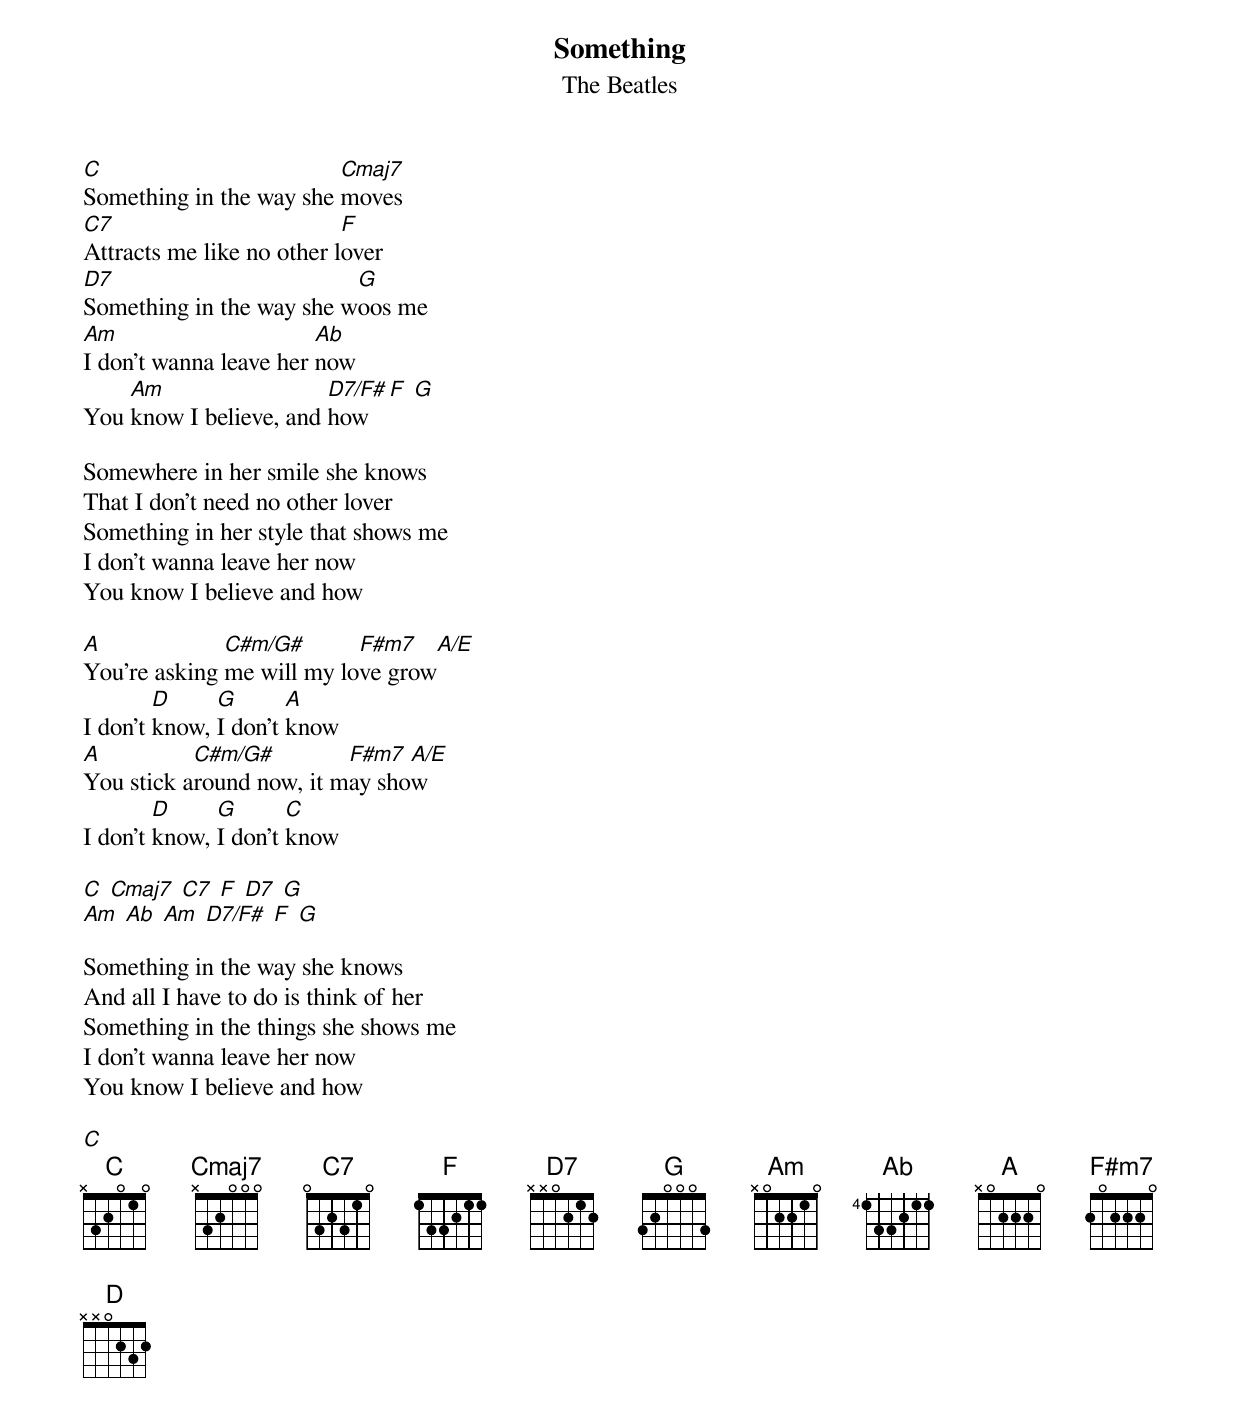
{t:Something}
{st:The Beatles}
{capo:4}

[C]Something in the way she [Cmaj7]moves
[C7]Attracts me like no other l[F]over
[D7]Something in the way she w[G]oos me
[Am]I don't wanna leave her [Ab]now
You [Am]know I believe, and [D7/F#]how [F] [G]

Somewhere in her smile she knows
That I don't need no other lover
Something in her style that shows me
I don't wanna leave her now
You know I believe and how

[A]You're asking [C#m/G#]me will my lo[F#m7]ve grow[A/E]
I don't [D]know, [G]I don't [A]know
[A]You stick a[C#m/G#]round now, it m[F#m7]ay sho[A/E]w
I don't [D]know, [G]I don't [C]know

[C] [Cmaj7] [C7] [F] [D7] [G]
[Am] [Ab] [Am] [D7/F#] [F] [G]

Something in the way she knows
And all I have to do is think of her
Something in the things she shows me
I don't wanna leave her now
You know I believe and how

[C]
